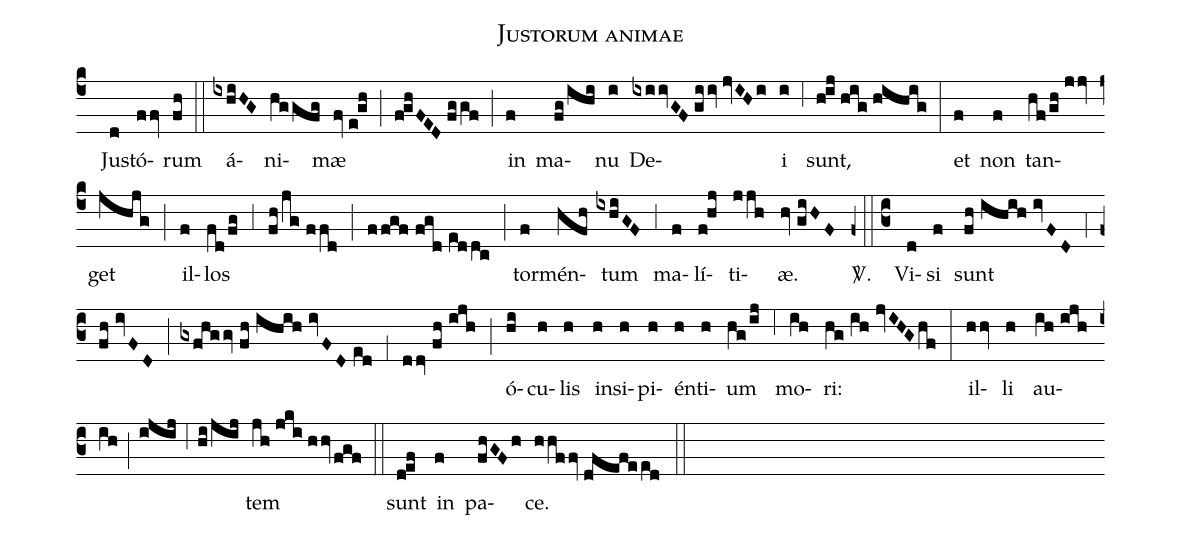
name:Justorum animae;
office-part:Responsorium;
mode:5;
%%
(c4) () Ju(d)stó(ffv)rum(fh) (::) á(ixhiHG)ni(hggfg)mæ(fv//e!gh) (;) (f!ghFED//fggf) (;) in(f) ma(fg/ihi)nu(i) De(ixiivGF//giiv//jvIHi)i(i) (;6) sunt,(h!ij//hig//hihig) (:) et(f) non(f) tan(hf/gh//jjv)get(jhjg) (;) il(f)los(fd/fg) (;3) (fh/jg//ffd) (;) (ffgf//fgd//eddc) (;) tor(f)mén(hfh)tum(ixhiGF) (;3) ma(f)lí(f!hj)ti(jjh)æ.(hv//giHF) <sp>V/</sp>.(z0::c3) Vi(d)si(f) sunt(fh//ihih//ivFD) (;4) (fh//ivFD) (;) (gxfhggv//fh//ihih//ivFD//ed) (;1) (ddv//fh//ijh) (;) ó(hi)cu(h)lis(h) in(h)si(h)pi(h)én(h)ti(h)um(hg/ij) (;6) mo(ih)ri:(hg//ih//jvIHG/hf) (:) il(hhv)li(h) au(ih//ijh/ih;ijij;6hi/jij)tem(jh//jki//hhv/fgf) (::) sunt(d!ef) in(f) pa(fhGFh)ce.(hhffv//dfefeed) (::)
